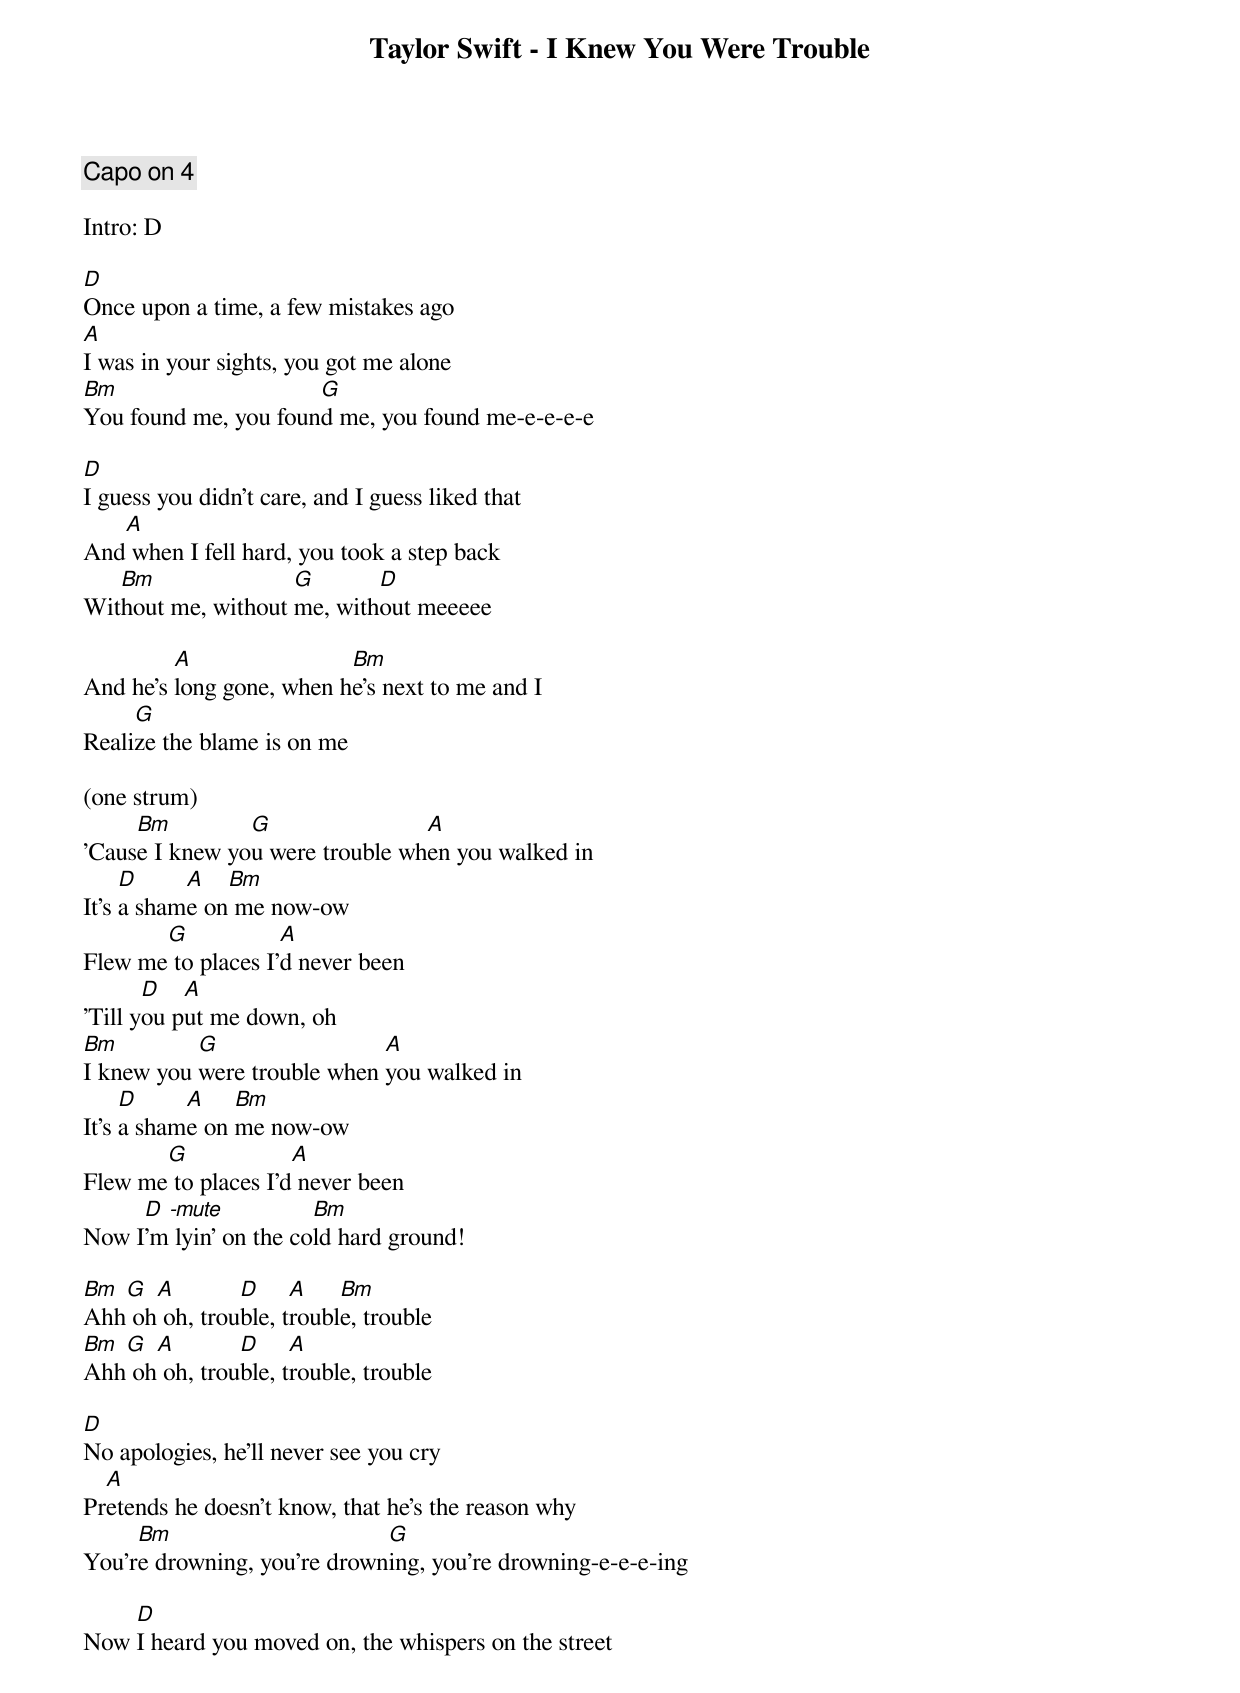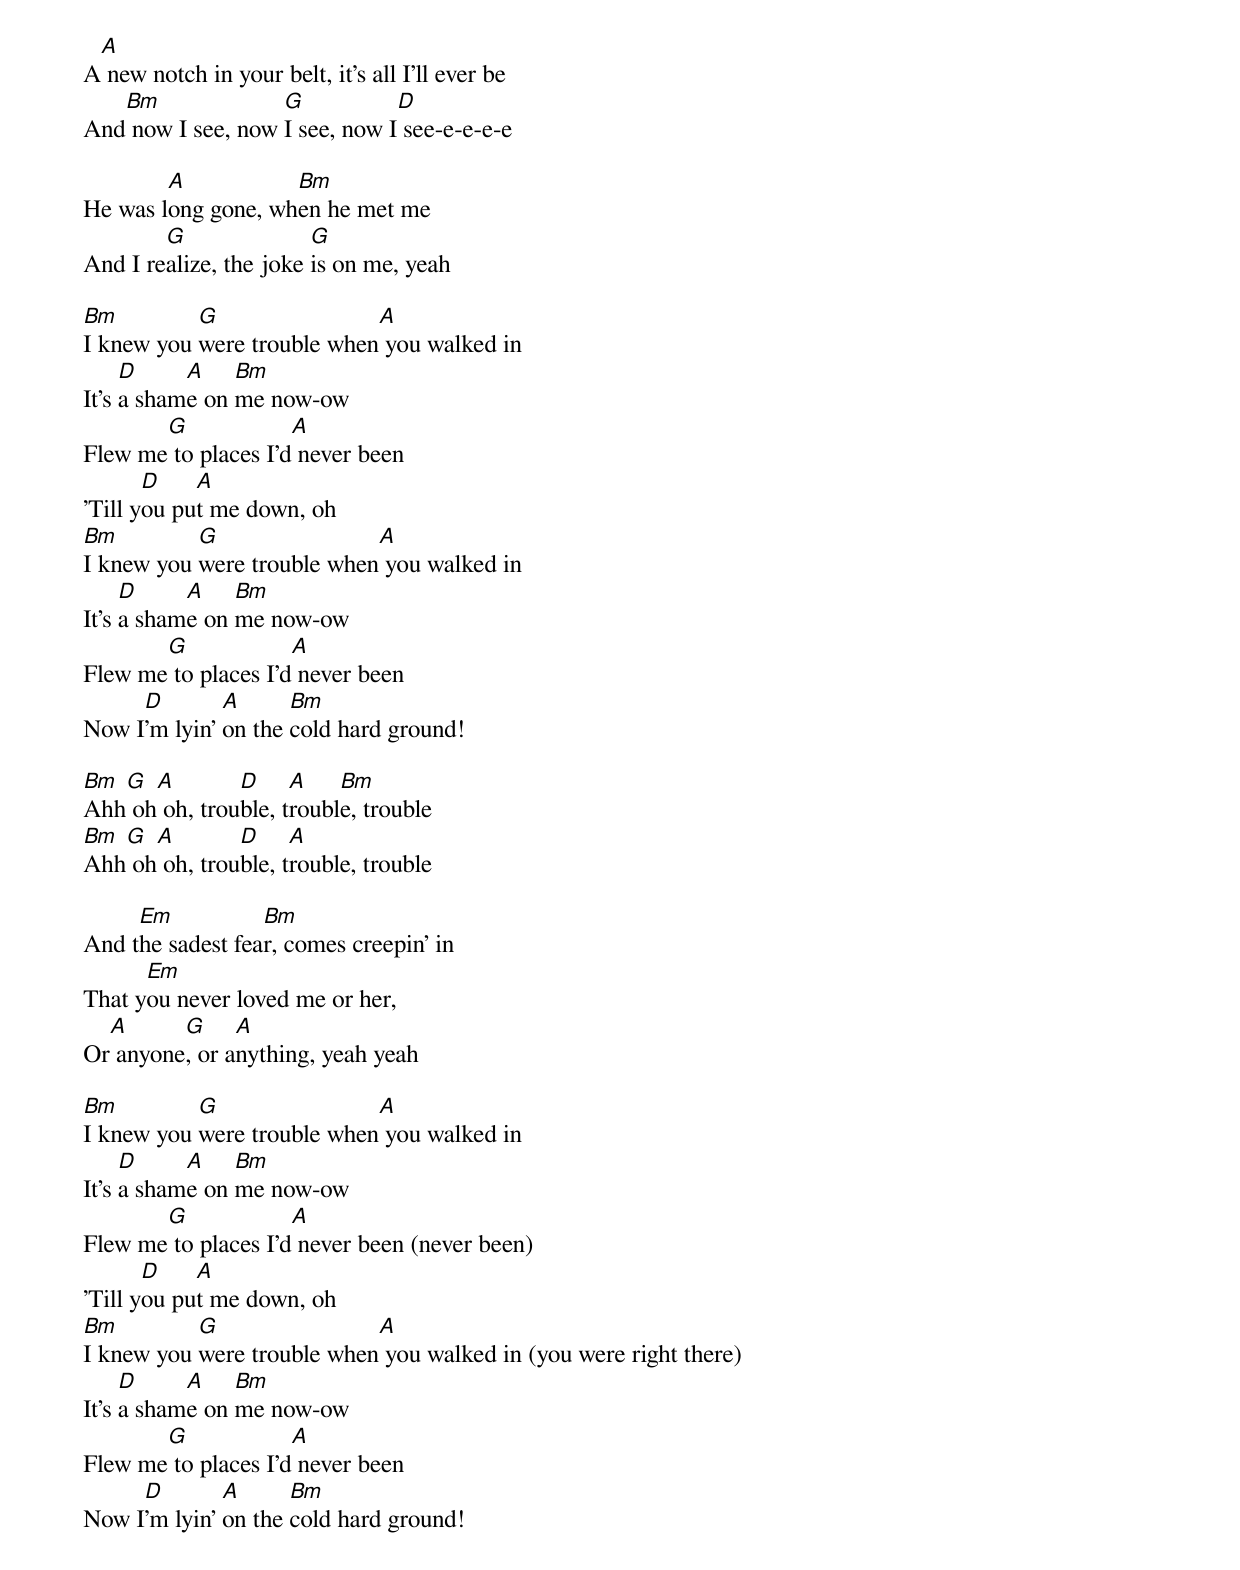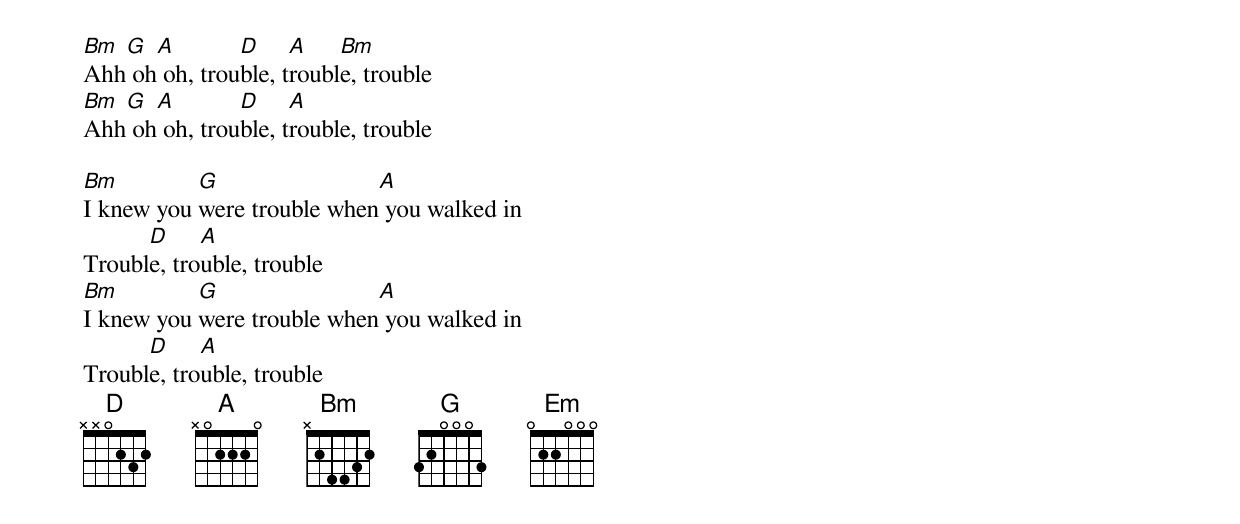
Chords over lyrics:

Taylor Swift - I Knew You Were Trouble

Capo on 4

Intro: D

D
Once upon a time, a few mistakes ago
A
I was in your sights, you got me alone
Bm                    G
You found me, you found me, you found me-e-e-e-e

D
I guess you didn't care, and I guess liked that
   A
And when I fell hard, you took a step back
   Bm               G       D
Without me, without me, without meeeee

         A                Bm
And he's long gone, when he's next to me and I
     G
Realize the blame is on me

(one strum)
     Bm         G                A
'Cause I knew you were trouble when you walked in
     D     A   Bm
It's a shame on me now-ow
       G            A
Flew me to places I'd never been
       D   A
'Till you put me down, oh
Bm         G                 A
I knew you were trouble when you walked in
     D     A    Bm
It's a shame on me now-ow
       G             A
Flew me to places I'd never been
     D -mute           Bm
Now I'm lyin' on the cold hard ground!

Bm G  A        D     A    Bm
Ahh oh oh, trouble, trouble, trouble
Bm G  A        D     A
Ahh oh oh, trouble, trouble, trouble

D
No apologies, he'll never see you cry
  A
Pretends he doesn't know, that he's the reason why
     Bm                      G
You're drowning, you're drowning, you're drowning-e-e-e-ing

    D
Now I heard you moved on, the whispers on the street
 A
А new notch in your belt, it's all I'll ever be
   Bm              G           D
And now I see, now I see, now I see-e-e-e-e

        A           Bm
He was long gone, when he met me
        G               G
And I realize, the joke is on me, yeah

Bm         G                A
I knew you were trouble when you walked in
     D     A    Bm
It's a shame on me now-ow
       G             A
Flew me to places I'd never been
       D    A
'Till you put me down, oh
Bm         G                A
I knew you were trouble when you walked in
     D     A    Bm
It's a shame on me now-ow
       G             A
Flew me to places I'd never been
     D        A      Bm
Now I'm lyin' on the cold hard ground!

Bm G  A        D     A    Bm
Ahh oh oh, trouble, trouble, trouble
Bm G  A        D     A
Ahh oh oh, trouble, trouble, trouble

     Em           Bm
And the sadest fear, comes creepin' in
      Em
That you never loved me or her,
  A      G     A
Or anyone, or anything, yeah yeah

Bm         G                A
I knew you were trouble when you walked in
     D     A    Bm
It's a shame on me now-ow
       G             A
Flew me to places I'd never been (never been)
       D    A
'Till you put me down, oh
Bm         G                A
I knew you were trouble when you walked in (you were right there)
     D     A    Bm
It's a shame on me now-ow
       G             A
Flew me to places I'd never been
     D        A      Bm
Now I'm lyin' on the cold hard ground!

Bm G  A        D     A    Bm
Ahh oh oh, trouble, trouble, trouble
Bm G  A        D     A
Ahh oh oh, trouble, trouble, trouble

Bm         G                A
I knew you were trouble when you walked in
      D     A
Trouble, trouble, trouble
Bm         G                A
I knew you were trouble when you walked in
      D     A
Trouble, trouble, trouble
